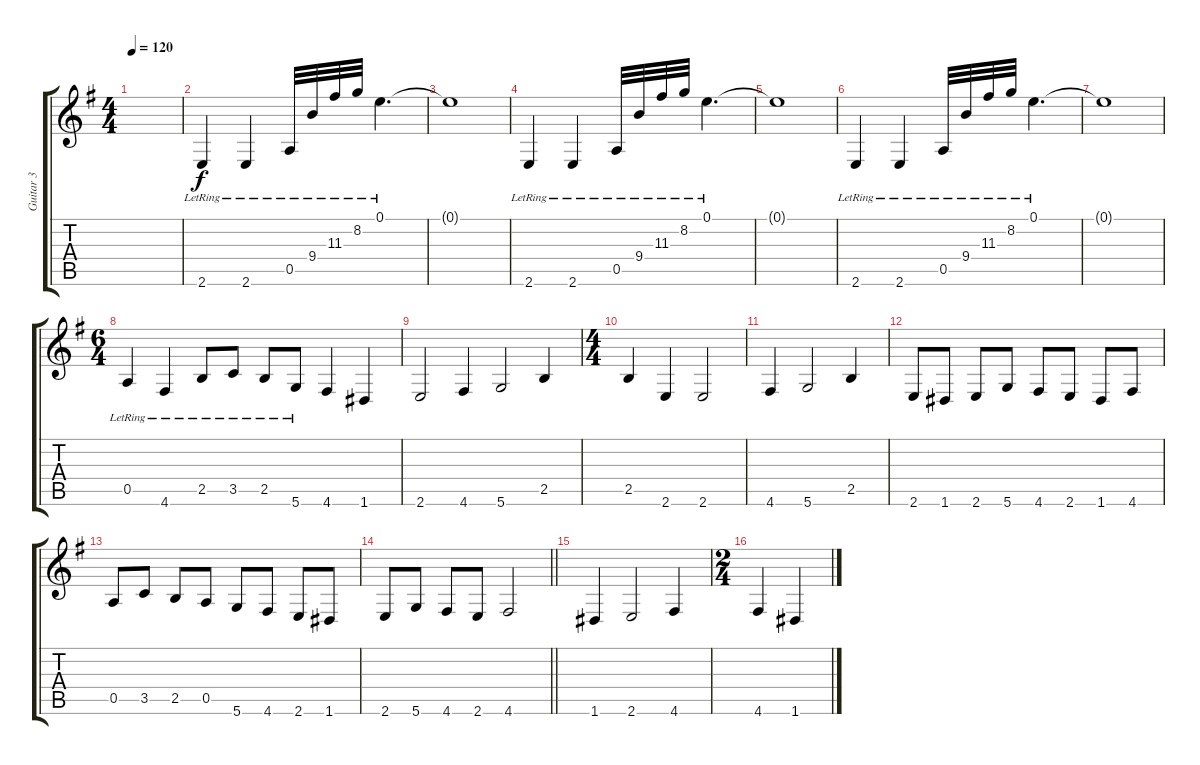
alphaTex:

\track ("Guitar 3" "Guitar 3") {instrument acousticguitarnylon}
\staff {score tabs}
\tuning (E4 B3 G3 D3 A2 D2) {hide}
\ts (4 4)
\tempo 120
\clef g2
\ks eminor
|
2.6{lr}.4 2.6{lr}.4 0.5{lr}.32 9.4{lr}.32 11.3{lr}.32 8.2{lr}.32 0.1{lr}.4{d} |
0.1{t}.1 |
2.6{lr}.4 2.6{lr}.4 0.5{lr}.32 9.4{lr}.32 11.3{lr}.32 8.2{lr}.32 0.1{lr}.4{d} |
0.1{t}.1 |
2.6{lr}.4 2.6{lr}.4 0.5{lr}.32 9.4{lr}.32 11.3{lr}.32 8.2{lr}.32 0.1{lr}.4{d} |
0.1{t}.1 |
\ts (6 4)
0.5{lr}.4 4.6{lr}.4 2.5{lr}.8 3.5{lr}.8 2.5{lr}.8 5.6{lr}.8 4.6.4 1.6.4 |
2.6.2 4.6.4 5.6.2 2.5.4 |
\ts (4 4)
2.5.4 2.6.4 2.6.2 |
4.6.4 5.6.2 2.5.4 |
2.6.8 1.6.8 2.6.8 5.6.8 4.6.8 2.6.8 1.6.8 4.6.8 |
0.5.8 3.5.8 2.5.8 0.5.8 5.6.8 4.6.8 2.6.8 1.6.8 |
\barLineRight lightlight
2.6.8 5.6.8 4.6.8 2.6.8 4.6.2 |
1.6.4 2.6.2 4.6.4 |
\ts (2 4)
4.6.4 1.6.4
